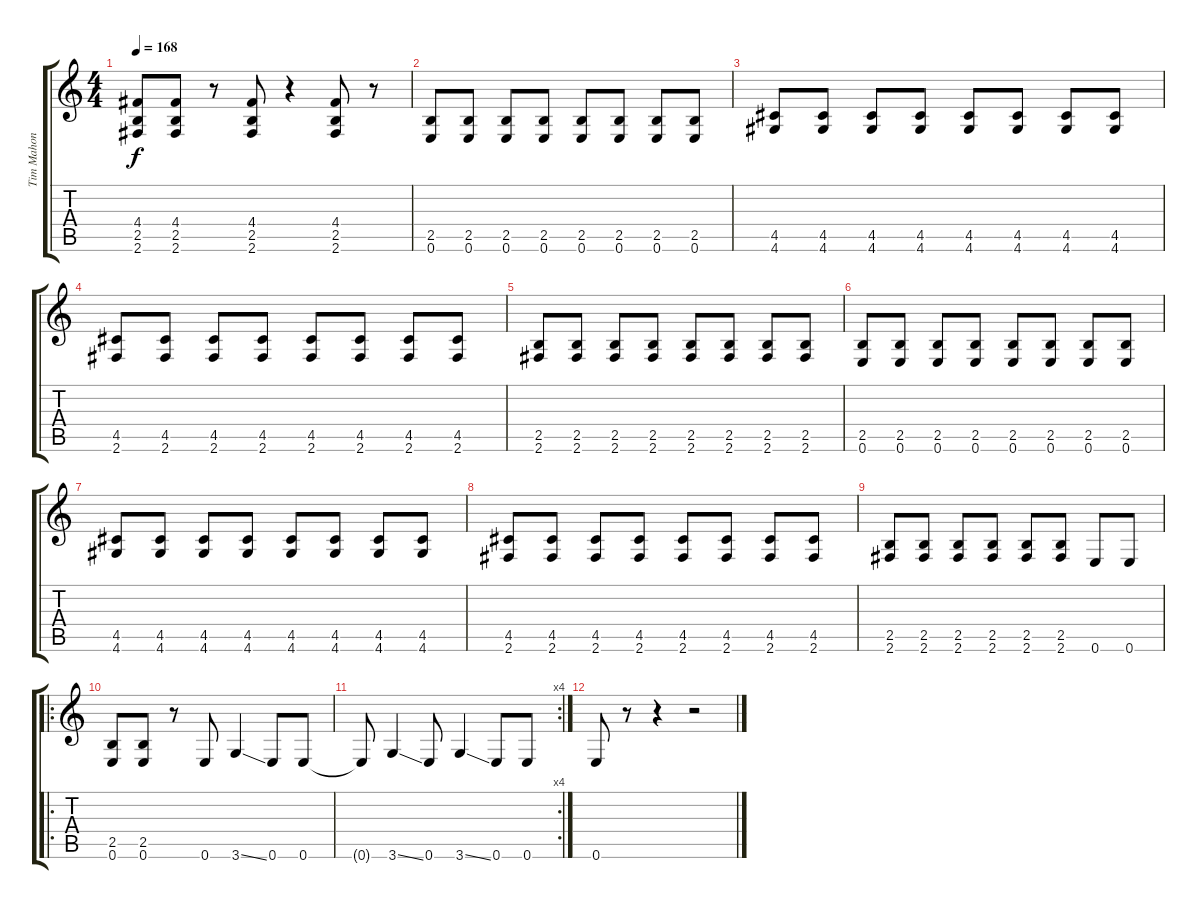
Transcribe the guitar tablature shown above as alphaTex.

\track (" Tim Mahoney" " Tim Mahon") {instrument distortionguitar}
\staff {score tabs}
\tuning (E4 B3 G3 D3 A2 E2) {hide}
\ts (4 4)
\tempo 168
\clef g2
\ks c
(4.4 2.5 2.6).8{dy f} (4.4 2.5 2.6).8 r.8 (4.4 2.5 2.6).8 r.4 (4.4 2.5 2.6).8 r.8 |
(2.5 0.6).8 (2.5 0.6).8 (2.5 0.6).8 (2.5 0.6).8 (2.5 0.6).8 (2.5 0.6).8 (2.5 0.6).8 (2.5 0.6).8 |
(4.5 4.6).8 (4.5 4.6).8 (4.5 4.6).8 (4.5 4.6).8 (4.5 4.6).8 (4.5 4.6).8 (4.5 4.6).8 (4.5 4.6).8 |
(4.5 2.6).8 (4.5 2.6).8 (4.5 2.6).8 (4.5 2.6).8 (4.5 2.6).8 (4.5 2.6).8 (4.5 2.6).8 (4.5 2.6).8 |
(2.5 2.6).8 (2.5 2.6).8 (2.5 2.6).8 (2.5 2.6).8 (2.5 2.6).8 (2.5 2.6).8 (2.5 2.6).8 (2.5 2.6).8 |
(2.5 0.6).8 (2.5 0.6).8 (2.5 0.6).8 (2.5 0.6).8 (2.5 0.6).8 (2.5 0.6).8 (2.5 0.6).8 (2.5 0.6).8 |
(4.5 4.6).8 (4.5 4.6).8 (4.5 4.6).8 (4.5 4.6).8 (4.5 4.6).8 (4.5 4.6).8 (4.5 4.6).8 (4.5 4.6).8 |
(4.5 2.6).8 (4.5 2.6).8 (4.5 2.6).8 (4.5 2.6).8 (4.5 2.6).8 (4.5 2.6).8 (4.5 2.6).8 (4.5 2.6).8 |
(2.5 2.6).8 (2.5 2.6).8 (2.5 2.6).8 (2.5 2.6).8 (2.5 2.6).8 (2.5 2.6).8 0.6.8 0.6.8 |
\ro
(2.5 0.6).8 (2.5 0.6).8 r.8 0.6.8 3.6{ss}.4 0.6.8 0.6.8 |
\rc 4
0.6{t}.8 3.6{ss}.4 0.6.8 3.6{ss}.4 0.6.8 0.6.8 |
0.6.8 r.8 r.4 r.2
